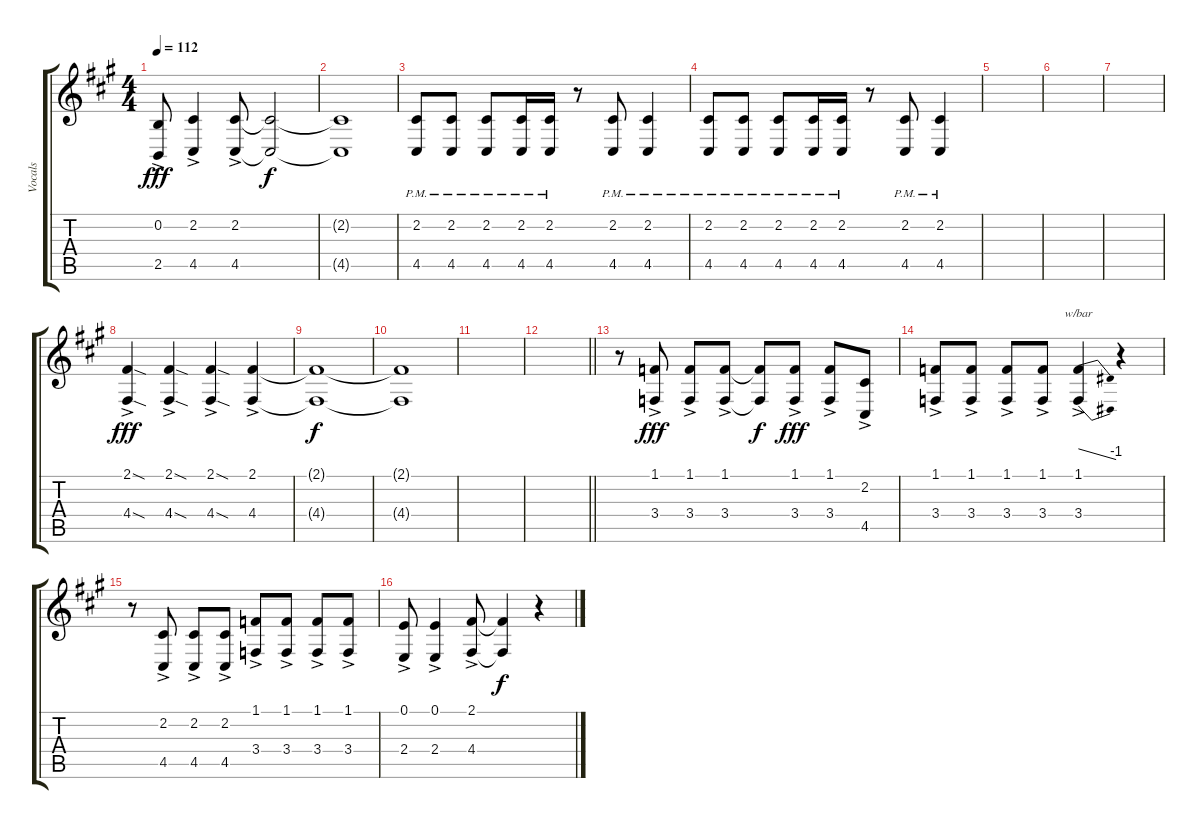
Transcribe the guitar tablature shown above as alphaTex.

\track ("Vocals" "Vocals") {instrument stringensemble1}
\staff {score tabs}
\tuning (E4 B3 G3 D3 A2 D2) {hide}
\ts (4 4)
\tempo 112
\clef g2
\ks f#minor
(0.2 2.5{ac}).8{dy fff} (2.2 4.5{ac}).4 (2.2 4.5{ac}).8 (2.2{t} 4.5{t}).2{dy f} |
(2.2{t} 4.5{t}).1 |
(2.2{pm} 4.5{pm}).8 (2.2{pm} 4.5{pm}).8 (2.2{pm} 4.5{pm}).8 (2.2{pm} 4.5{pm}).16 (2.2{pm} 4.5{pm}).16 r.8 (2.2{pm} 4.5{pm}).8 (2.2{pm} 4.5{pm}).4 |
(2.2{pm} 4.5{pm}).8 (2.2{pm} 4.5{pm}).8 (2.2{pm} 4.5{pm}).8 (2.2{pm} 4.5{pm}).16 (2.2{pm} 4.5{pm}).16 r.8 (2.2{pm} 4.5{pm}).8 (2.2{pm} 4.5{pm}).4 |
|
|
|
(2.1{sod} 4.4{sod ac}).4{dy fff} (2.1{sod} 4.4{sod ac}).4 (2.1{sod} 4.4{sod ac}).4 (2.1 4.4{ac}).4 |
(2.1{t} 4.4{t}).1{dy f} |
(2.1{t} 4.4{t}).1 |
|
\barLineRight lightlight
|
r.8 (1.1 3.4{ac}).8{dy fff} (1.1 3.4{ac}).8 (1.1 3.4{ac}).8 (1.1{t} 3.4{t}).8{dy f} (1.1 3.4{ac}).8{dy fff} (1.1 3.4{ac}).8 (2.2 4.5{ac}).8 |
(1.1 3.4{ac}).8 (1.1 3.4{ac}).8 (1.1 3.4{ac}).8 (1.1 3.4{ac}).8 (1.1 3.4{ac}).4{tbe (dive default 0 0 60 -4)} r.4 |
r.8 (2.2 4.5{ac}).8 (2.2 4.5{ac}).8 (2.2 4.5{ac}).8 (1.1 3.4{ac}).8 (1.1 3.4{ac}).8 (1.1 3.4{ac}).8 (1.1 3.4{ac}).8 |
(0.1 2.4{ac}).8 (0.1 2.4{ac}).4 (2.1 4.4{ac}).8 (2.1{t} 4.4{t}).4{dy f} r.4
